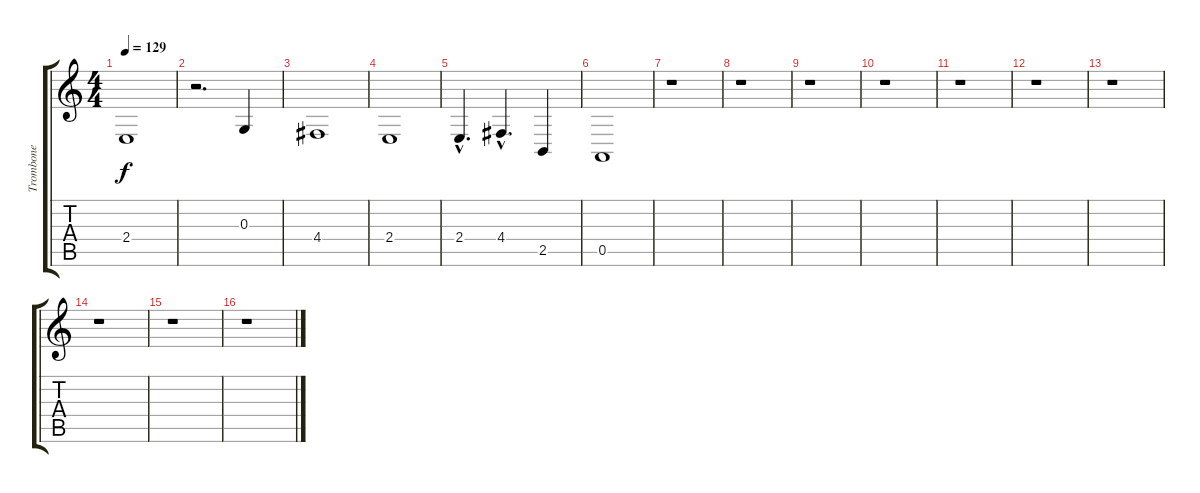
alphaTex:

\track ("Trombone" "Trombone") {instrument trombone}
\staff {score tabs}
\tuning (E4 B3 G3 D3 A2 E2) {hide}
\ts (4 4)
\tempo 129
\clef g2
\ks c
2.4.1{dy f} |
r.2{d} 0.3.4 |
4.4.1 |
2.4.1 |
2.4{hac}.4{d} 4.4{hac}.4{d} 2.5.4 |
0.5.1 |
r.1 |
r.1 |
r.1 |
r.1 |
r.1 |
r.1 |
r.1 |
r.1 |
r.1 |
r.1
